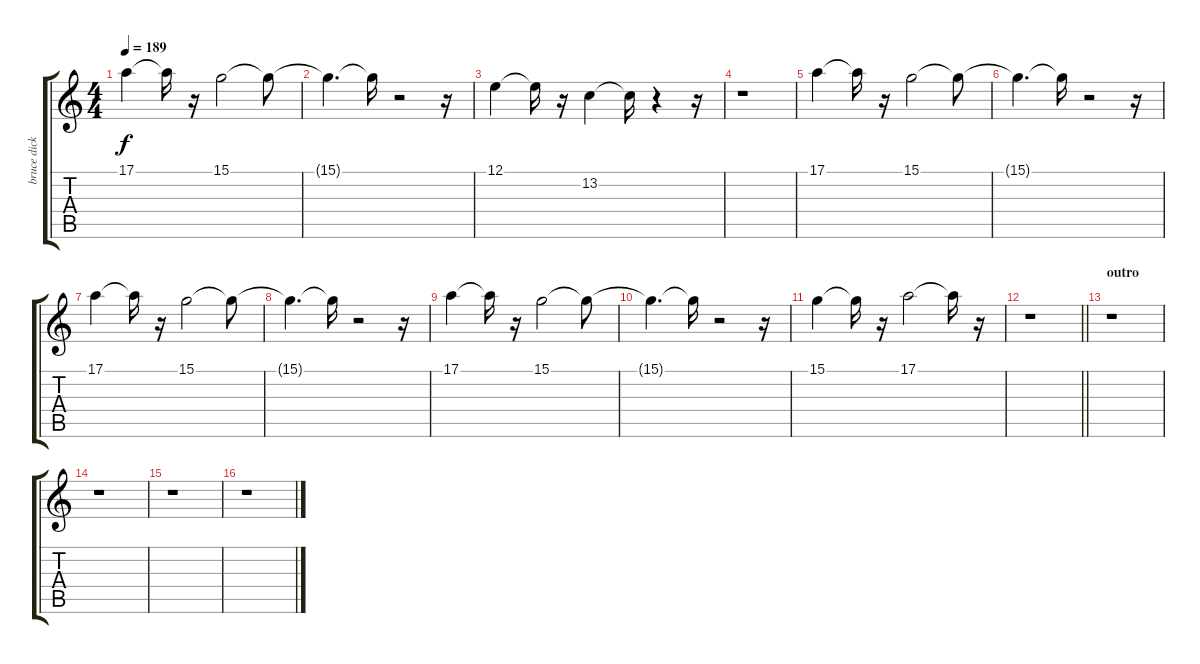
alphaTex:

\track ("bruce dickinson" "bruce dick") {instrument lead2sawtooth}
\staff {score tabs}
\tuning (E4 B3 G3 D3 A2 E2) {hide}
\ts (4 4)
\tempo 189
\clef g2
\ks c
17.1.4{dy f} 17.1{t}.16 r.16 15.1.2 15.1{t}.8 |
15.1{t}.4{d} 15.1{t}.16 r.2 r.16 |
12.1.4 12.1{t}.16 r.16 13.2.4 13.2{t}.16 r.4 r.16 |
r.1 |
17.1.4 17.1{t}.16 r.16 15.1.2 15.1{t}.8 |
15.1{t}.4{d} 15.1{t}.16 r.2 r.16 |
17.1.4 17.1{t}.16 r.16 15.1.2 15.1{t}.8 |
15.1{t}.4{d} 15.1{t}.16 r.2 r.16 |
17.1.4 17.1{t}.16 r.16 15.1.2 15.1{t}.8 |
15.1{t}.4{d} 15.1{t}.16 r.2 r.16 |
15.1.4 15.1{t}.16 r.16 17.1.2 17.1{t}.16 r.16 |
\barLineRight lightlight
r.1 |
\section ("" "outro")
r.1 |
r.1 |
r.1 |
r.1
